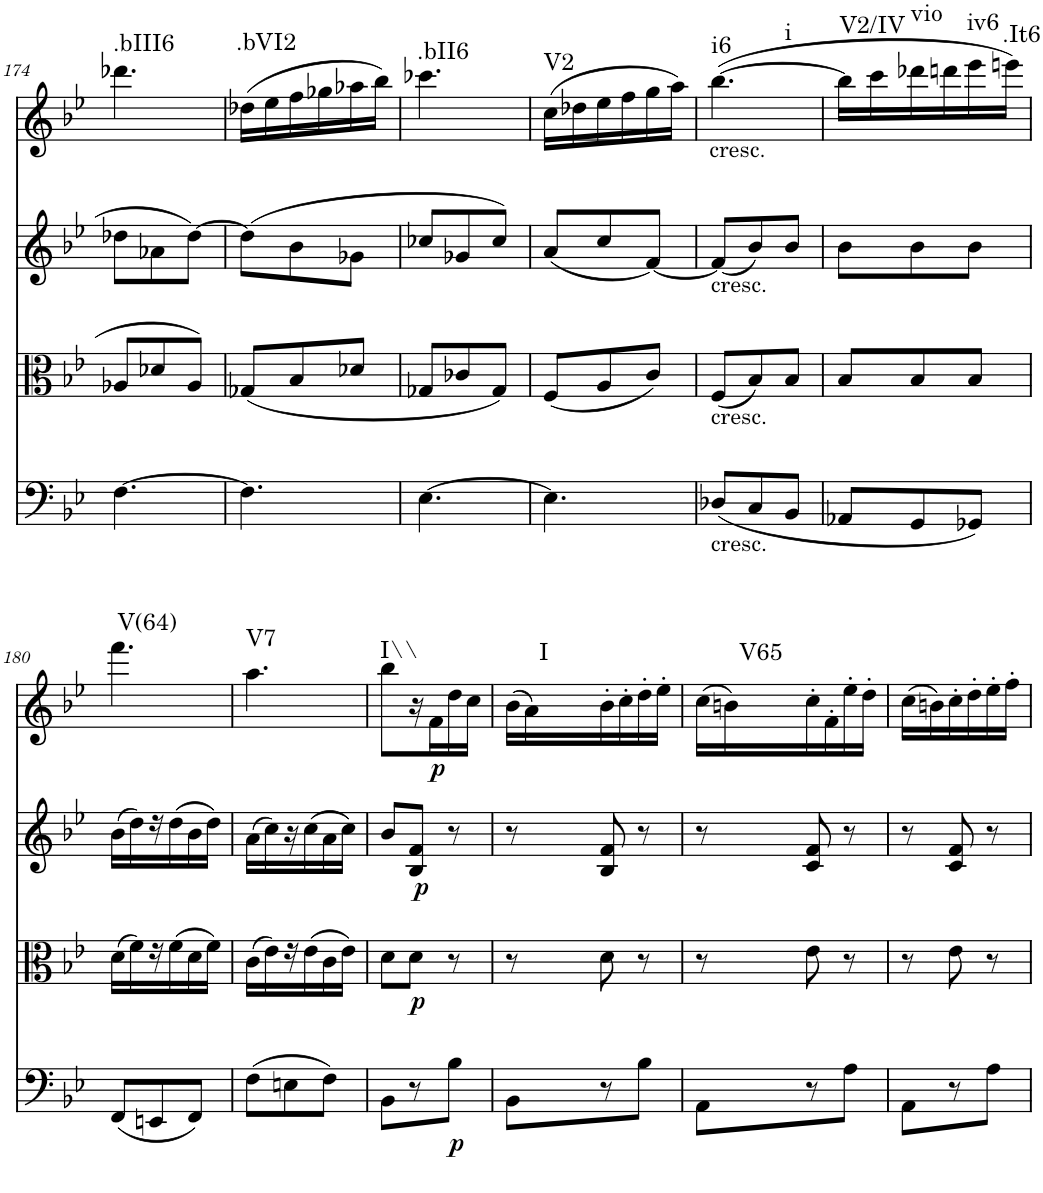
**kern	**dynam	**kern	**dynam	**kern	**dynam	**kern	**dynam	**harte
*part4	*part4	*part3	*part3	*part2	*part2	*part1	*part1	*part1
*staff4	*staff4	*staff3	*staff3	*staff2	*staff2	*staff1	*staff1	*
*I"Violoncello	*	*I"Viola	*	*I"Violin II	*	*I"Violin I	*	*
*I'Vc	*	*I'Vla	*	*I'Vln	*	*I'Vln	*	*
!!LO:PB:g=z
*clefF4	*	*clefC3	*	*clefG2	*	*clefG2	*	*
*k[b-e-]	*	*k[b-e-]	*	*k[b-e-]	*	*k[b-e-]	*	*
*M3/8	*	*M3/8	*	*M3/8	*	*M3/8	*	*
=174	=174	=174	=174	=174	=174	=174	=174	=174
!	!	!	!	!	!	!	!	!LO:H:kt=.bIII6
[4.F\	.	8A-X/L	.	8dd-X\L	.	4.ddd-X\	.	N
.	.	8d-X/	.	8a-X\	.	.	.	.
.	.	8A-/J	.	[8dd-\J	.	.	.	.
=175	=175	=175	=175	=175	=175	=175	=175	=175
!	!	!	!	!	!	!	!	!LO:H:kt=.bVI2
4.F\]	.	(8G-X/L	.	(8dd-\L]	.	(16dd-X\LL	.	N
.	.	.	.	.	.	16ee-\	.	.
.	.	8B-/	.	8b-\	.	16ff\	.	.
.	.	.	.	.	.	16gg-X\	.	.
.	.	8d-X/J	.	8g-X\J	.	16aa-X\	.	.
.	.	.	.	.	.	16bb-\JJ)	.	.
=176	=176	=176	=176	=176	=176	=176	=176	=176
!	!	!	!	!	!	!	!	!LO:H:kt=.bII6
[4.E-\	.	8G-X/L	.	8cc-X/L	.	4.ccc-X\	.	N
.	.	8c-X/	.	8g-X/	.	.	.	.
.	.	8G-/J)	.	8cc-/J)	.	.	.	.
=177	=177	=177	=177	=177	=177	=177	=177	=177
!	!	!	!	!	!	!	!	!LO:H:kt=V2
4.E-\]	.	(8F/L	.	(8a/L	.	(16cc\LL	.	N
.	.	.	.	.	.	16dd-X\	.	.
.	.	8A/	.	8cc/	.	16ee-\	.	.
.	.	.	.	.	.	16ff\	.	.
.	.	8c/J)	.	[8f/J)	.	16gg\	.	.
.	.	.	.	.	.	16aa\JJ)	.	.
=178	=178	=178	=178	=178	=178	=178	=178	=178
!	!	!	!	!	!	!LO:TX:b:t=cresc.	!	!
!	!	!	!	!LO:TX:b:t=cresc.	!	!	!	!
!	!	!LO:TX:b:t=cresc.	!	!	!	!	!	!
!LO:TX:b:t=cresc.	!	!	!	!	!	!	!	!LO:H:n=1:kt=i6
!	!	!	!	!	!	!	!	!LO:H:n=2:kt=i
(<8D-X/L	.	(8F/L	.	(8f/L]	.	([4.bb-\	.	N N
8C/	.	8B-/)	.	8b-/)	.	.	.	.
8BB-/J	.	8B-/J	.	8b-/J	.	.	.	.
=179	=179	=179	=179	=179	=179	=179	=179	=179
!	!	!	!	!	!	!	!	!LO:H:kt=V2/IV
8AA-X/L	.	8B-/L	.	8b-\L	.	16bb-\LL]	.	N
.	.	.	.	.	.	16ccc\	.	.
!	!	!	!	!	!	!	!	!LO:H:kt=vio
8GG/	.	8B-/	.	8b-\	.	16ddd-X\	.	N
.	.	.	.	.	.	16dddn\	.	.
!	!	!	!	!	!	!	!	!LO:H:kt=iv6
8GG-X/J)	.	8B-/J	.	8b-\J	.	16eee-\	.	N
!	!	!	!	!	!	!	!	!LO:H:kt=.It6
.	.	.	.	.	.	16eeen\JJ)	.	N
!!LO:LB:g=z
=180	=180	=180	=180	=180	=180	=180	=180	=180
!	!	!	!	!	!	!	!	!LO:H:kt=V(64)
(8FF/L	.	(16d\LL	.	(16b-\LL	.	4.fff\	.	N
.	.	16f\)	.	16dd\)	.	.	.	.
8EEn/	.	16r	.	16r	.	.	.	.
.	.	(16f\	.	(16dd\	.	.	.	.
8FF/J)	.	16d\	.	16b-\	.	.	.	.
.	.	16f\JJ)	.	16dd\JJ)	.	.	.	.
=181	=181	=181	=181	=181	=181	=181	=181	=181
!	!	!	!	!	!	!	!	!LO:H:kt=V7
(8F\L	.	(16c\LL	.	(16a\LL	.	4.aa\	.	N
.	.	16e-\)	.	16cc\)	.	.	.	.
8En\	.	16r	.	16r	.	.	.	.
.	.	(16e-\	.	(16cc\	.	.	.	.
8F\J)	.	16c\	.	16a\	.	.	.	.
.	.	16e-\JJ)	.	16cc\JJ)	.	.	.	.
=182	=182	=182	=182	=182	=182	=182	=182	=182
!	!	!	!	!	!	!	!	!LO:H:kt=I\\
8BB-\L	.	8d\L	.	8b-/L	.	8bb-\L	.	N
!	!	!	!LO:DY:b	!	!LO:DY:b	!	!	!
8r	.	8d\J	p	8B-/ 8f/J	p	16r	.	.
!	!	!	!	!	!	!	!LO:DY:b	!
.	.	.	.	.	.	16f\	p	.
!	!LO:DY:b	!	!	!	!	!	!	!
8B-\J	p	8r	.	8r	.	16dd\	.	.
.	.	.	.	.	.	16cc\JJ	.	.
=183	=183	=183	=183	=183	=183	=183	=183	=183
8BB-\L	.	8r	.	8r	.	(16b-\LL	.	.
.	.	.	.	.	.	16a\)	.	.
!	!	!	!	!	!	!	!	!LO:H:kt=I
8r	.	8d\	.	8B-/ 8f/	.	16b-'\	.	N
.	.	.	.	.	.	16cc'\	.	.
8B-\J	.	8r	.	8r	.	16dd'\	.	.
.	.	.	.	.	.	16ee-'\JJ	.	.
=184	=184	=184	=184	=184	=184	=184	=184	=184
8AA\L	.	8r	.	8r	.	(16cc\LL	.	.
.	.	.	.	.	.	16bn\)	.	.
!	!	!	!	!	!	!	!	!LO:H:kt=V65
8r	.	8e-\	.	8c/ 8f/	.	16cc'\	.	N
.	.	.	.	.	.	16f'\	.	.
8A\J	.	8r	.	8r	.	16ee-'\	.	.
.	.	.	.	.	.	16dd'\JJ	.	.
=185	=185	=185	=185	=185	=185	=185	=185	=185
8AA\L	.	8r	.	8r	.	(16cc\LL	.	.
.	.	.	.	.	.	16bn\)	.	.
8r	.	8e-\	.	8c/ 8f/	.	16cc'\	.	.
.	.	.	.	.	.	16dd'\	.	.
8A\J	.	8r	.	8r	.	16ee-'\	.	.
.	.	.	.	.	.	16ff'\JJ	.	.
=	=	=	=	=	=	=	=	=
*-	*-	*-	*-	*-	*-	*-	*-	*-
